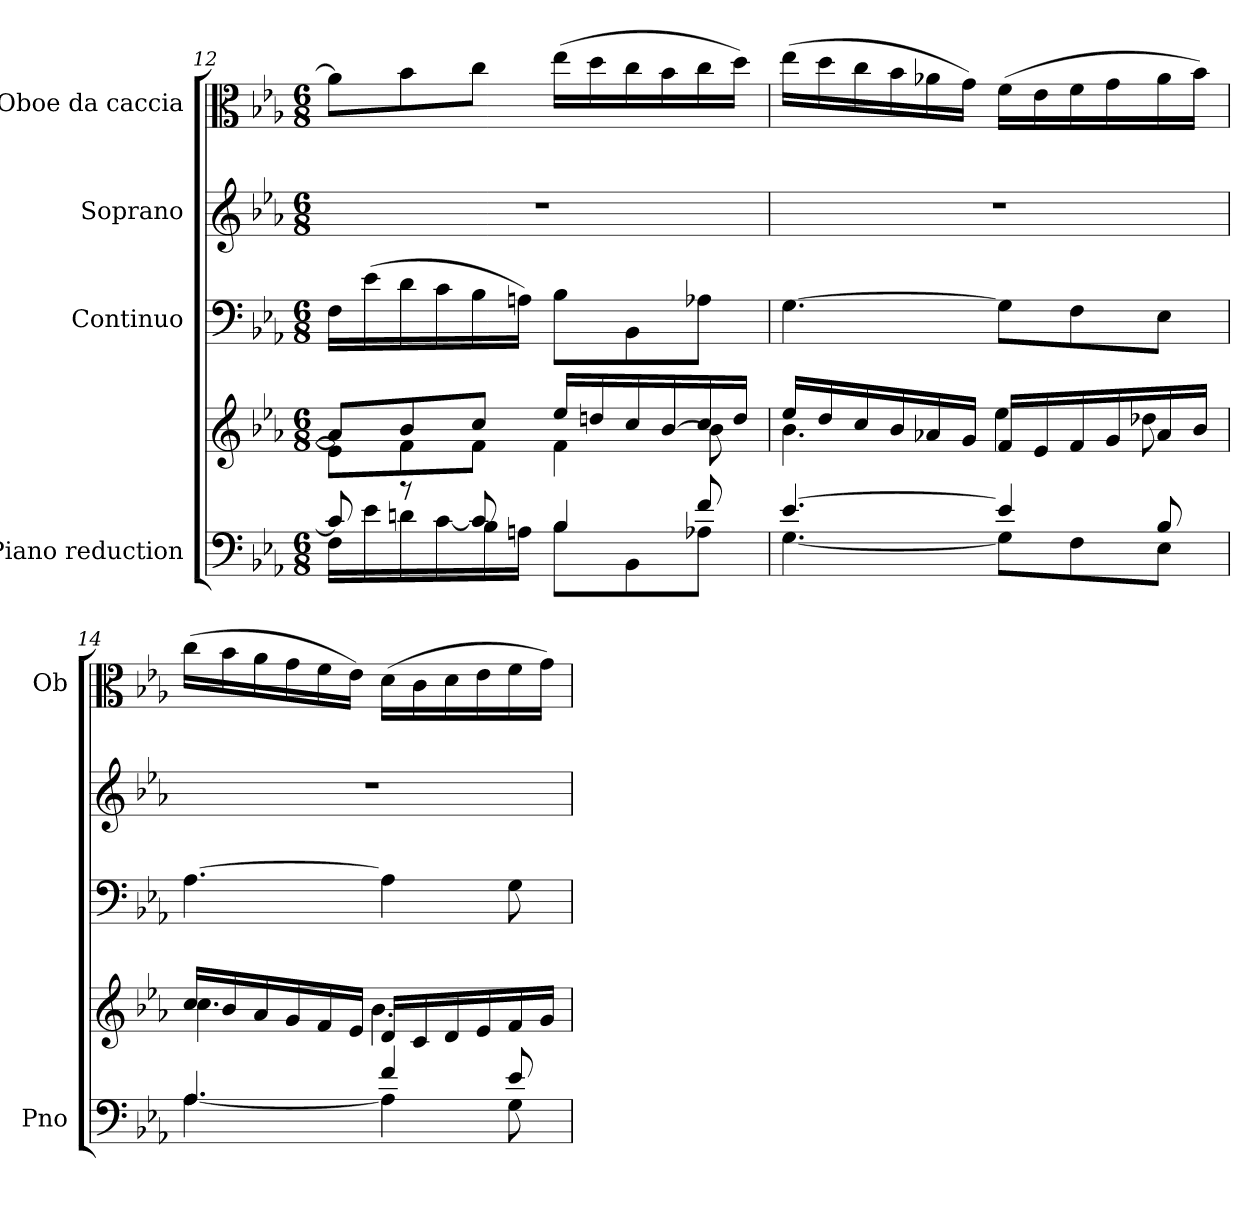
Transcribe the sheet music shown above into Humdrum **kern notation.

**kern	**kern	**kern	**kern	**kern
*part4	*part4	*part3	*part2	*part1
*staff5	*staff4	*staff3	*staff2	*staff1
*I"Piano reduction	*	*I"Continuo	*I"Soprano	*I"Oboe da caccia
*I'Pno	*	*	*	*I'Ob
*clefF4	*clefG2	*clefF4	*clefG2	*clefC3
*k[b-e-a-]	*k[b-e-a-]	*k[b-e-a-]	*k[b-e-a-]	*k[b-e-a-]
*M6/8	*M6/8	*M6/8	*M6/8	*M6/8
=12	=12	=12	=12	=12
*^	*^	*	*	*
8c/]	16F\LL	8a/L]	8e-\L]	16F\LL	2.r	8a\L]
.	16e-\	.	.	(16e-\	.	.
8r	16dn\	8b-/	8f\	16d\	.	8b-\
.	[>16c\	.	.	16c\	.	.
8c/]	16B-\	8cc/J	8f\J	16B-\	.	8cc\J
.	16An\JJ	.	.	16An\JJ)	.	.
4B-/	8B-\L	16ee-/LL	4f\	8B-\L	.	(16ee-\LL
.	.	16ddn/	.	.	.	16dd\
.	8BB-\	16cc/	.	8BB-\	.	16cc\
.	.	[<16b-/	.	.	.	16b-\
8f/	8A-X\J	16cc/	8b-\]	8A-X\J	.	16cc\
.	.	16dd/JJ	.	.	.	16dd\JJ)
=13	=13	=13	=13	=13	=13	=13
[4.e-/	[4.G\	16ee-/LL	4.b-\	[4.G\	2.r	(16ee-\LL
.	.	16dd/	.	.	.	16dd\
.	.	16cc/	.	.	.	16cc\
.	.	16b-/	.	.	.	16b-\
.	.	16a-X/	.	.	.	16a-X\
.	.	16g/JJ	.	.	.	16g\JJ)
4e-/]	8G\L]	16f/LL	4ee-\	8G\L]	.	(16f\LL
.	.	16e-/	.	.	.	16e-\
.	8F\	16f/	.	8F\	.	16f\
.	.	16g/	.	.	.	16g\
8B-/	8E-\J	16a-/	8dd-X\	8E-\J	.	16a-\
.	.	16b-/JJ	.	.	.	16b-\JJ)
=14	=14	=14	=14	=14	=14	=14
4.A-/	[4.A-\	16cc/LL	4.cc\	[4.A-\	2.r	(16cc\LL
.	.	16b-/	.	.	.	16b-\
.	.	16a-/	.	.	.	16a-\
.	.	16g/	.	.	.	16g\
.	.	16f/	.	.	.	16f\
.	.	16e-/JJ	.	.	.	16e-\JJ)
4f/	4A-\]	16d/LL	4.b-\	4A-\]	.	(16d\LL
.	.	16c/	.	.	.	16c\
.	.	16d/	.	.	.	16d\
.	.	16e-/	.	.	.	16e-\
8e-/	8G\	16f/	.	8G\	.	16f\
.	.	16g/JJ	.	.	.	16g\JJ)
*v	*v	*	*	*	*	*
*	*v	*v	*	*	*
=	=	=	=	=
*-	*-	*-	*-	*-
